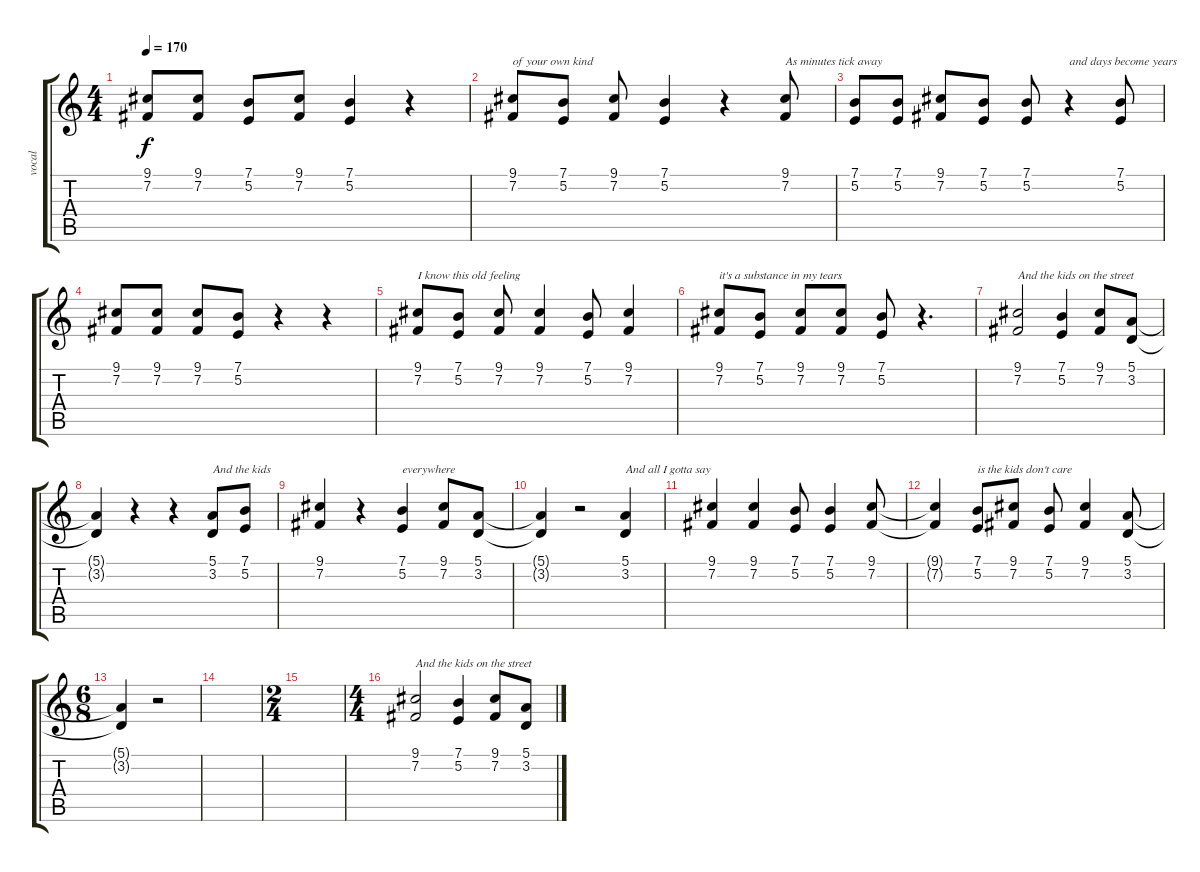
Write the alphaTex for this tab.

\track ("vocal" "vocal") {instrument clarinet}
\staff {score tabs}
\tuning (E4 B3 G3 D3 A2 E2) {hide}
\ts (4 4)
\tempo 170
\clef g2
\ks c
(9.1 7.2).8{dy f} (9.1 7.2).8 (7.1 5.2).8 (9.1 7.2).8 (7.1 5.2).4 r.4 |
(9.1 7.2).8{txt "of your own kind"} (7.1 5.2).8 (9.1 7.2).8 (7.1 5.2).4 r.4 (9.1 7.2).8{txt "As minutes tick away"} |
(7.1 5.2).8 (7.1 5.2).8 (9.1 7.2).8 (7.1 5.2).8 (7.1 5.2).8 r.4{txt "and days become years"} (7.1 5.2).8 |
(9.1 7.2).8 (9.1 7.2).8 (9.1 7.2).8 (7.1 5.2).8 r.4 r.4 |
(9.1 7.2).8{txt "I know this old feeling"} (7.1 5.2).8 (9.1 7.2).8 (9.1 7.2).4 (7.1 5.2).8 (9.1 7.2).4 |
(9.1 7.2).8{txt "it's a substance in my tears"} (7.1 5.2).8 (9.1 7.2).8 (9.1 7.2).8 (7.1 5.2).8 r.4{d} |
(9.1 7.2).2{txt "And the kids on the street"} (7.1 5.2).4 (9.1 7.2).8 (5.1 3.2).8 |
(5.1{t} 3.2{t}).4 r.4 r.4 (5.1 3.2).8{txt "And the kids "} (7.1 5.2).8 |
(9.1 7.2).4 r.4 (7.1 5.2).4{txt "everywhere"} (9.1 7.2).8 (5.1 3.2).8 |
(5.1{t} 3.2{t}).4 r.2 (5.1 3.2).4{txt "And all I gotta say "} |
(9.1 7.2).4 (9.1 7.2).4 (7.1 5.2).8 (7.1 5.2).4 (9.1 7.2).8 |
(9.1{t} 7.2{t}).4 (7.1 5.2).8{txt "is the kids don't care"} (9.1 7.2).8 (7.1 5.2).8 (9.1 7.2).4 (5.1 3.2).8 |
\ts (6 8)
(5.1{t} 3.2{t}).4 r.2 |
|
\ts (2 4)
|
\ts (4 4)
(9.1 7.2).2{txt "And the kids on the street"} (7.1 5.2).4 (9.1 7.2).8 (5.1 3.2).8
